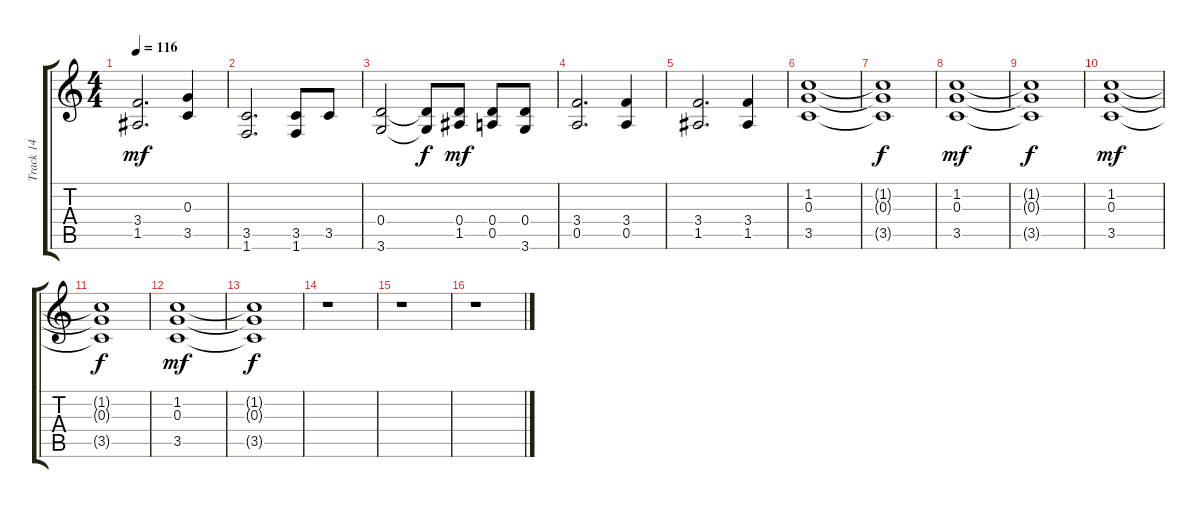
\track ("Track 14" "Track 14") {instrument distortionguitar}
\staff {score tabs}
\tuning (E4 B3 G3 D3 A2 E2) {hide}
\ts (4 4)
\tempo 116
\clef g2
\ks c
(3.4 1.5).2{d dy mf} (0.3 3.5).4 |
(3.5 1.6).2{d} (3.5 1.6).8 3.5.8 |
(0.4 3.6).2 (0.4{t} 3.6{t}).8{dy f} (0.4 1.5).8{dy mf} (0.4 0.5).8 (0.4 3.6).8 |
(3.4 0.5).2{d} (3.4 0.5).4 |
(3.4 1.5).2{d} (3.4 1.5).4 |
(1.2 0.3 3.5).1 |
(1.2{t} 0.3{t} 3.5{t}).1{dy f} |
(1.2 0.3 3.5).1{dy mf} |
(1.2{t} 0.3{t} 3.5{t}).1{dy f} |
(1.2 0.3 3.5).1{dy mf} |
(1.2{t} 0.3{t} 3.5{t}).1{dy f} |
(1.2 0.3 3.5).1{dy mf} |
(1.2{t} 0.3{t} 3.5{t}).1{dy f} |
r.1 |
r.1 |
r.1
